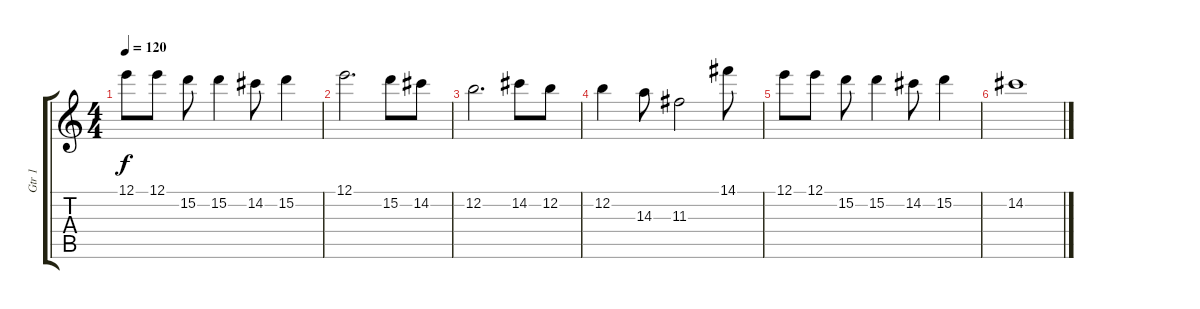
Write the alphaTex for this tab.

\track ("Gtr 1" "Gtr 1") {instrument distortionguitar}
\staff {score tabs}
\tuning (E4 B3 G3 D3 A2 E2) {hide}
\ts (4 4)
\tempo 120
\clef g2
\ks c
12.1.8{dy f} 12.1.8 15.2.8 15.2.4 14.2.8 15.2.4 |
12.1.2{d volume 0} 15.2.8 14.2.8 |
12.2.2{d} 14.2.8 12.2.8 |
12.2.4 14.3.8 11.3.2 14.1.8 |
12.1.8 12.1.8 15.2.8 15.2.4 14.2.8 15.2.4 |
14.2.1
